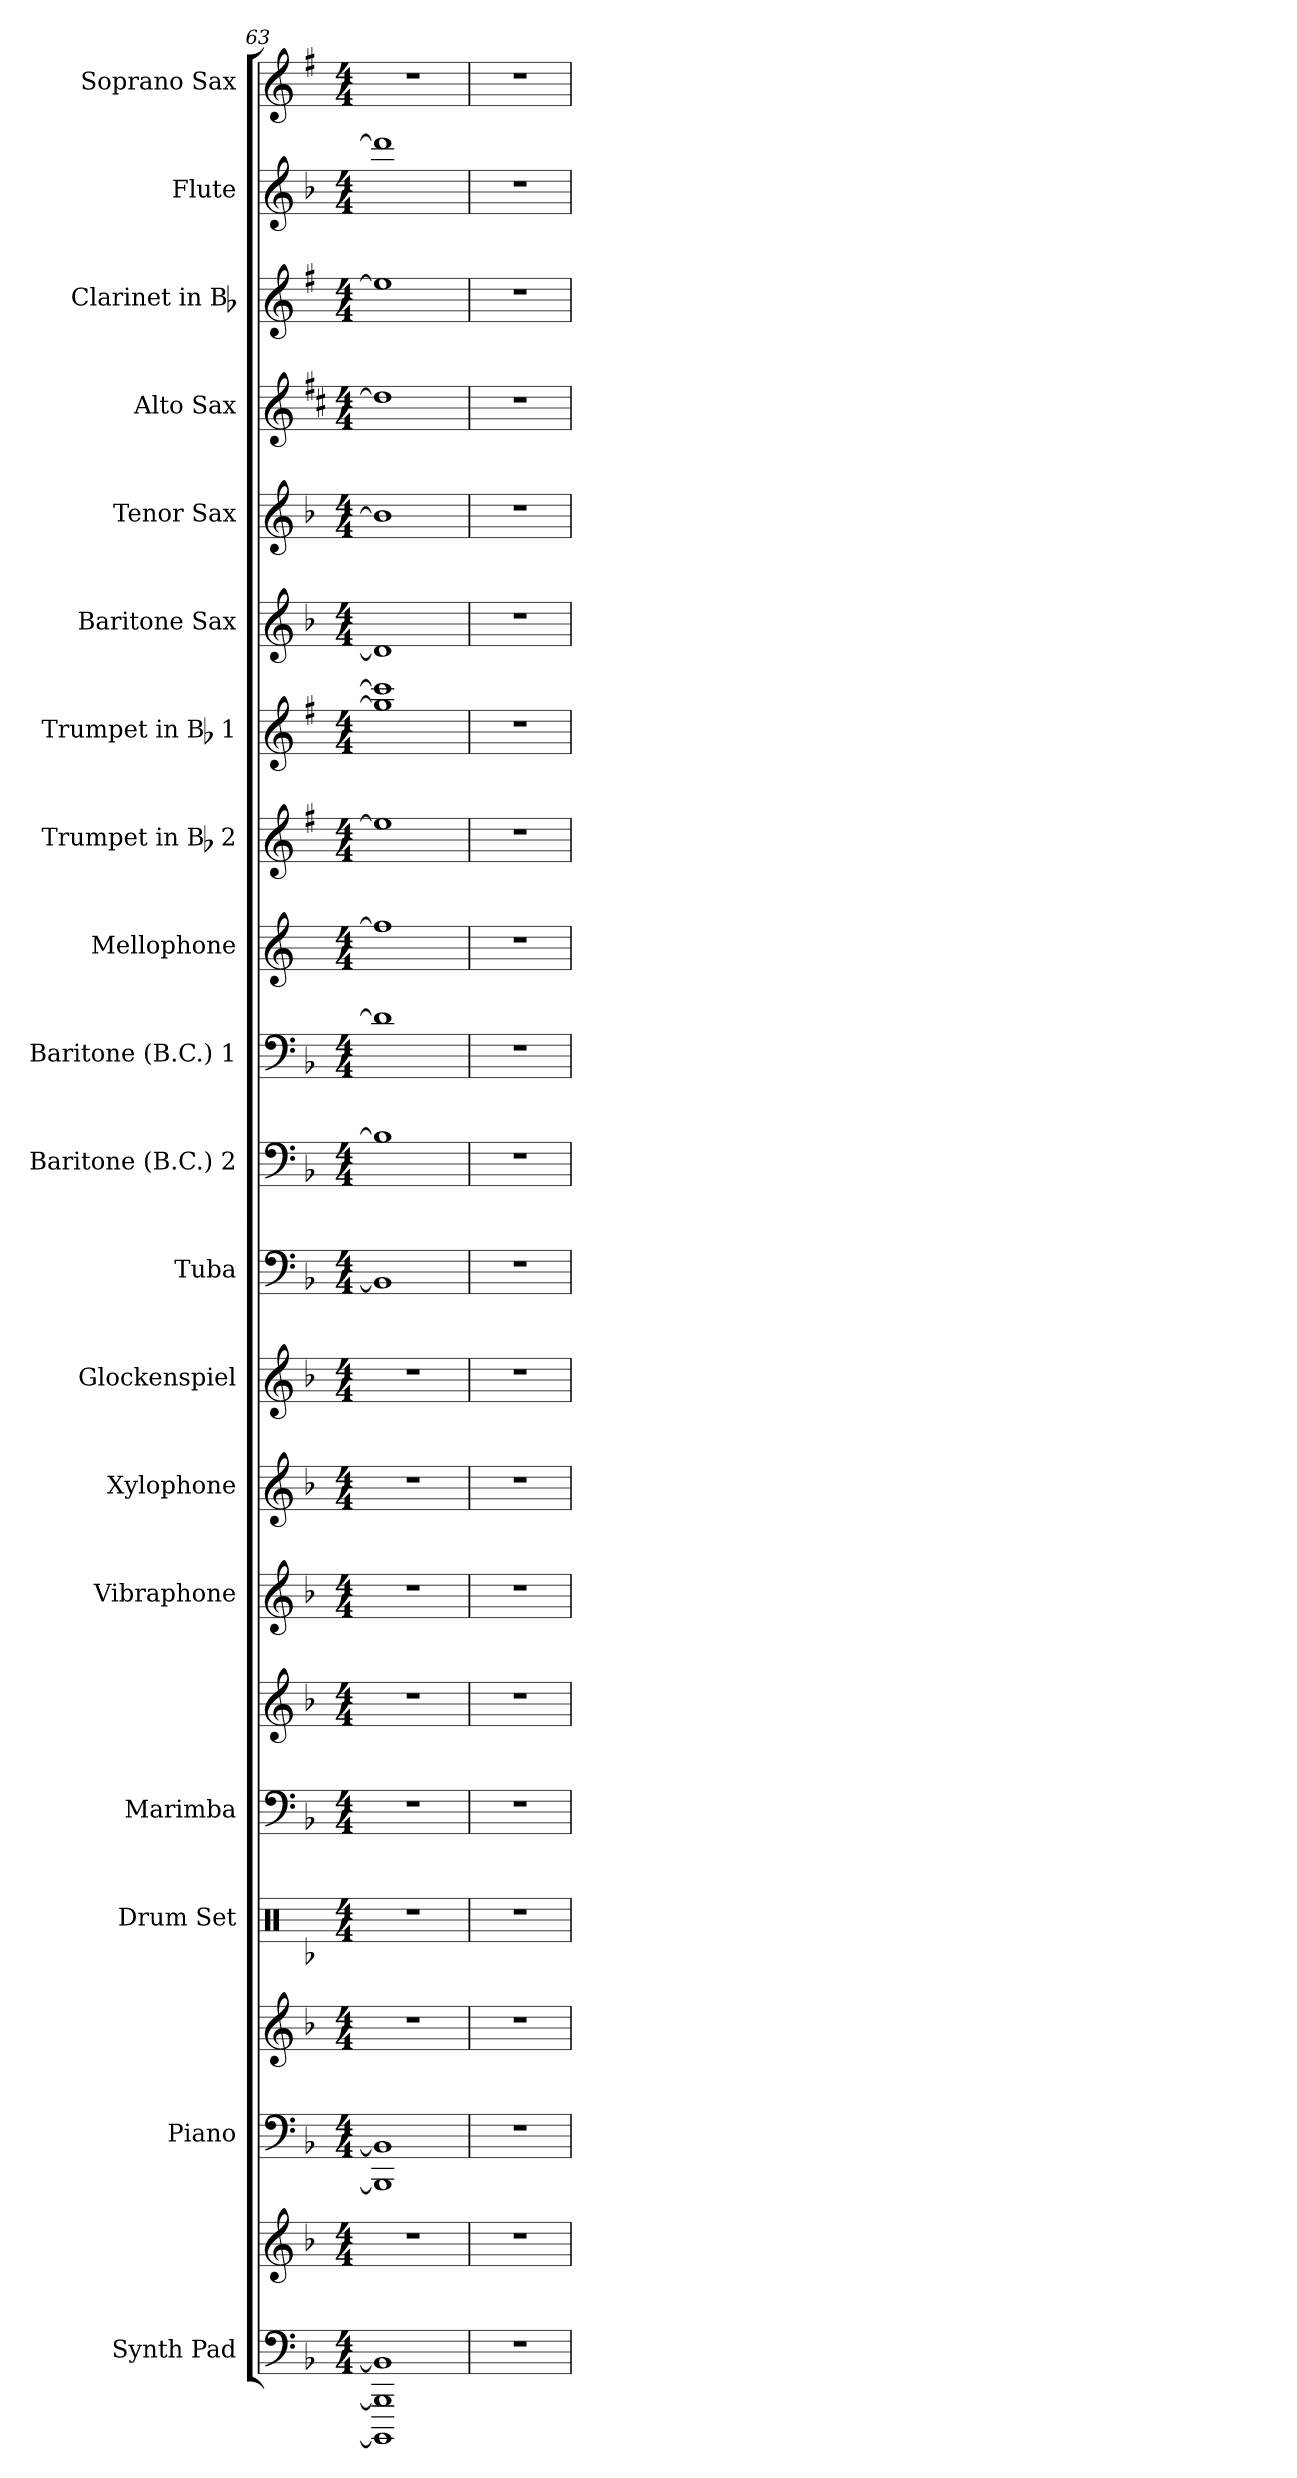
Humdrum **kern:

**kern	**kern	**kern	**kern	**kern	**kern	**kern	**kern	**kern	**kern	**kern	**kern	**kern	**kern	**kern	**kern	**kern	**kern	**kern	**kern	**kern	**kern
*part19	*part19	*part18	*part18	*part17	*part16	*part16	*part15	*part14	*part13	*part12	*part11	*part10	*part9	*part8	*part7	*part6	*part5	*part4	*part3	*part2	*part1
*staff22	*staff21	*staff20	*staff19	*staff18	*staff17	*staff16	*staff15	*staff14	*staff13	*staff12	*staff11	*staff10	*staff9	*staff8	*staff7	*staff6	*staff5	*staff4	*staff3	*staff2	*staff1
*I"Synth Pad	*	*I"Piano	*	*I"Drum Set	*I"Marimba	*	*I"Vibraphone	*I"Xylophone	*I"Glockenspiel	*I"Tuba	*I"Baritone (B.C.) 2	*I"Baritone (B.C.) 1	*I"Mellophone	*I"Trumpet in Bb 2	*I"Trumpet in Bb 1	*I"Baritone Sax	*I"Tenor Sax	*I"Alto Sax	*I"Clarinet in Bb	*I"Flute	*I"Soprano Sax
*I'Pad	*	*I'Pno.	*	*I'D. S.	*I'Mrb.	*	*I'Vib.	*I'Xyl.	*I'Glk.	*I'Tuba	*I'Bar. 2	*I'Bar. 1	*I'Mello.	*	*	*I'B. Sx.	*I'T. Sx.	*I'A. Sx.	*	*I'Fl.	*I'S. Sx.
*clefF4	*clefG2	*clefF4	*clefG2	*clefX	*clefF4	*clefG2	*clefG2	*clefG2	*clefG2	*clefF4	*clefF4	*clefF4	*clefG2	*clefG2	*clefG2	*clefG2	*clefG2	*clefG2	*clefG2	*clefG2	*clefG2
*	*	*	*	*	*	*	*	*ITrd-7c-12	*ITrd-14c-24	*	*	*	*ITrd4c7	*ITrd1c2	*ITrd1c2	*ITrd12c21	*ITrd8c14	*ITrd5c9	*ITrd1c2	*	*ITrd1c2
*k[b-]	*k[b-]	*k[b-]	*k[b-]	*k[b-]	*k[b-]	*k[b-]	*k[b-]	*k[b-]	*k[b-]	*k[b-]	*k[b-]	*k[b-]	*k[b-]	*k[b-]	*k[b-]	*k[b-]	*k[b-]	*k[b-]	*k[b-]	*k[b-]	*k[b-]
*F:	*F:	*F:	*F:	*F:	*F:	*F:	*F:	*F:	*F:	*F:	*F:	*F:	*F:	*F:	*F:	*F:	*F:	*F:	*F:	*F:	*F:
*M4/4	*M4/4	*M4/4	*M4/4	*M4/4	*M4/4	*M4/4	*M4/4	*M4/4	*M4/4	*M4/4	*M4/4	*M4/4	*M4/4	*M4/4	*M4/4	*M4/4	*M4/4	*M4/4	*M4/4	*M4/4	*M4/4
=63	=63	=63	=63	=63	=63	=63	=63	=63	=63	=63	=63	=63	=63	=63	=63	=63	=63	=63	=63	=63	=63
1BBBB-] 1BBB-] 1BB-]	1r	1BBB-] 1BB-]	1r	1r	1r	1r	1r	1r	1r	1BB-]	1B-]	1d#]	1b-]	1dd#]	1ff#] 1bb-]	1D#]	1B-]	1f#]	1dd#]	1ddd#]	1r
!!LO:PB:g=z
=64	=64	=64	=64	=64	=64	=64	=64	=64	=64	=64	=64	=64	=64	=64	=64	=64	=64	=64	=64	=64	=64
1r	1r	1r	1r	1r	1r	1r	1r	1r	1r	1r	1r	1r	1r	1r	1r	1r	1r	1r	1r	1r	1r
=	=	=	=	=	=	=	=	=	=	=	=	=	=	=	=	=	=	=	=	=	=
*-	*-	*-	*-	*-	*-	*-	*-	*-	*-	*-	*-	*-	*-	*-	*-	*-	*-	*-	*-	*-	*-
